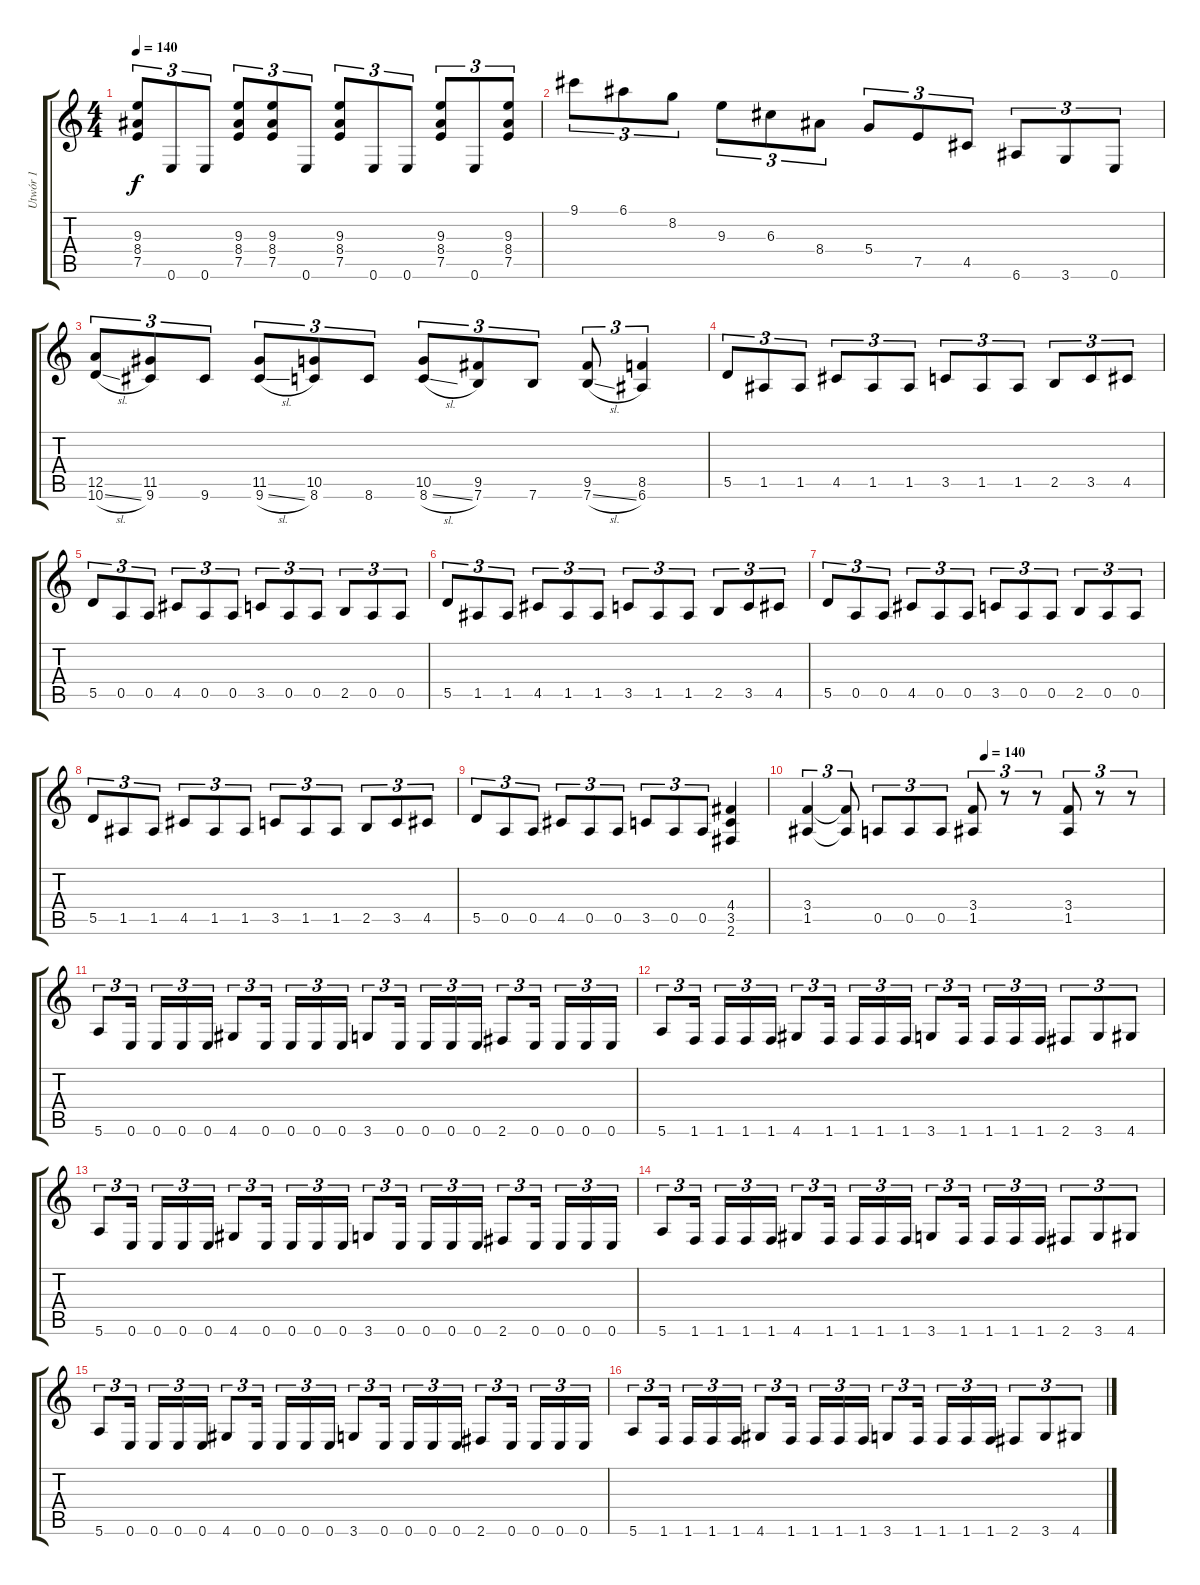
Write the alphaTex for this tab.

\track ("Utwór 1" "Utwór 1") {instrument distortionguitar}
\staff {score tabs}
\tuning (E4 B3 G3 D3 A2 E2) {hide}
\ts (4 4)
\tempo 140
\clef g2
\ks c
(9.3 8.4 7.5).8{tu (3 2) dy f} 0.6.8{tu (3 2)} 0.6.8{tu (3 2)} (9.3 8.4 7.5).8{tu (3 2)} (9.3 8.4 7.5).8{tu (3 2)} 0.6.8{tu (3 2)} (9.3 8.4 7.5).8{tu (3 2)} 0.6.8{tu (3 2)} 0.6.8{tu (3 2)} (9.3 8.4 7.5).8{tu (3 2)} 0.6.8{tu (3 2)} (9.3 8.4 7.5).8{tu (3 2)} |
9.1.8{tu (3 2)} 6.1.8{tu (3 2)} 8.2.8{tu (3 2)} 9.3.8{tu (3 2)} 6.3.8{tu (3 2)} 8.4.8{tu (3 2)} 5.4.8{tu (3 2)} 7.5.8{tu (3 2)} 4.5.8{tu (3 2)} 6.6.8{tu (3 2)} 3.6.8{tu (3 2)} 0.6.8{tu (3 2)} |
(12.5 10.6{sl}).8{tu (3 2)} (11.5 9.6).8{tu (3 2)} 9.6.8{tu (3 2)} (11.5 9.6{sl}).8{tu (3 2)} (10.5 8.6).8{tu (3 2)} 8.6.8{tu (3 2)} (10.5 8.6{sl}).8{tu (3 2)} (9.5 7.6).8{tu (3 2)} 7.6.8{tu (3 2)} (9.5 7.6{sl}).8{tu (3 2)} (8.5 6.6).4{tu (3 2)} |
5.5.8{tu (3 2)} 1.5.8{tu (3 2)} 1.5.8{tu (3 2)} 4.5.8{tu (3 2)} 1.5.8{tu (3 2)} 1.5.8{tu (3 2)} 3.5.8{tu (3 2)} 1.5.8{tu (3 2)} 1.5.8{tu (3 2)} 2.5.8{tu (3 2)} 3.5.8{tu (3 2)} 4.5.8{tu (3 2)} |
5.5.8{tu (3 2)} 0.5.8{tu (3 2)} 0.5.8{tu (3 2)} 4.5.8{tu (3 2)} 0.5.8{tu (3 2)} 0.5.8{tu (3 2)} 3.5.8{tu (3 2)} 0.5.8{tu (3 2)} 0.5.8{tu (3 2)} 2.5.8{tu (3 2)} 0.5.8{tu (3 2)} 0.5.8{tu (3 2)} |
5.5.8{tu (3 2)} 1.5.8{tu (3 2)} 1.5.8{tu (3 2)} 4.5.8{tu (3 2)} 1.5.8{tu (3 2)} 1.5.8{tu (3 2)} 3.5.8{tu (3 2)} 1.5.8{tu (3 2)} 1.5.8{tu (3 2)} 2.5.8{tu (3 2)} 3.5.8{tu (3 2)} 4.5.8{tu (3 2)} |
5.5.8{tu (3 2)} 0.5.8{tu (3 2)} 0.5.8{tu (3 2)} 4.5.8{tu (3 2)} 0.5.8{tu (3 2)} 0.5.8{tu (3 2)} 3.5.8{tu (3 2)} 0.5.8{tu (3 2)} 0.5.8{tu (3 2)} 2.5.8{tu (3 2)} 0.5.8{tu (3 2)} 0.5.8{tu (3 2)} |
5.5.8{tu (3 2)} 1.5.8{tu (3 2)} 1.5.8{tu (3 2)} 4.5.8{tu (3 2)} 1.5.8{tu (3 2)} 1.5.8{tu (3 2)} 3.5.8{tu (3 2)} 1.5.8{tu (3 2)} 1.5.8{tu (3 2)} 2.5.8{tu (3 2)} 3.5.8{tu (3 2)} 4.5.8{tu (3 2)} |
5.5.8{tu (3 2)} 0.5.8{tu (3 2)} 0.5.8{tu (3 2)} 4.5.8{tu (3 2)} 0.5.8{tu (3 2)} 0.5.8{tu (3 2)} 3.5.8{tu (3 2)} 0.5.8{tu (3 2)} 0.5.8{tu (3 2)} (4.4 3.5 2.6).4 |
\tempo (140 0.5)
(3.4 1.5).4{tu (3 2)} (3.4{t} 1.5{t}).8{tu (3 2)} 0.5.8{tu (3 2)} 0.5.8{tu (3 2)} 0.5.8{tu (3 2)} (3.4 1.5).8{tu (3 2)} r.8{tu (3 2)} r.8{tu (3 2)} (3.4 1.5).8{tu (3 2)} r.8{tu (3 2)} r.8{tu (3 2)} |
5.6.8{tu (3 2)} 0.6.16{tu (3 2) beam splitsecondary} 0.6.16{tu (3 2)} 0.6.16{tu (3 2)} 0.6.16{tu (3 2)} 4.6.8{tu (3 2)} 0.6.16{tu (3 2) beam splitsecondary} 0.6.16{tu (3 2)} 0.6.16{tu (3 2)} 0.6.16{tu (3 2)} 3.6.8{tu (3 2)} 0.6.16{tu (3 2) beam splitsecondary} 0.6.16{tu (3 2)} 0.6.16{tu (3 2)} 0.6.16{tu (3 2)} 2.6.8{tu (3 2)} 0.6.16{tu (3 2) beam splitsecondary} 0.6.16{tu (3 2)} 0.6.16{tu (3 2)} 0.6.16{tu (3 2)} |
5.6.8{tu (3 2)} 1.6.16{tu (3 2) beam splitsecondary} 1.6.16{tu (3 2)} 1.6.16{tu (3 2)} 1.6.16{tu (3 2)} 4.6.8{tu (3 2)} 1.6.16{tu (3 2) beam splitsecondary} 1.6.16{tu (3 2)} 1.6.16{tu (3 2)} 1.6.16{tu (3 2)} 3.6.8{tu (3 2)} 1.6.16{tu (3 2) beam splitsecondary} 1.6.16{tu (3 2)} 1.6.16{tu (3 2)} 1.6.16{tu (3 2)} 2.6.8{tu (3 2)} 3.6.8{tu (3 2)} 4.6.8{tu (3 2)} |
5.6.8{tu (3 2)} 0.6.16{tu (3 2) beam splitsecondary} 0.6.16{tu (3 2)} 0.6.16{tu (3 2)} 0.6.16{tu (3 2)} 4.6.8{tu (3 2)} 0.6.16{tu (3 2) beam splitsecondary} 0.6.16{tu (3 2)} 0.6.16{tu (3 2)} 0.6.16{tu (3 2)} 3.6.8{tu (3 2)} 0.6.16{tu (3 2) beam splitsecondary} 0.6.16{tu (3 2)} 0.6.16{tu (3 2)} 0.6.16{tu (3 2)} 2.6.8{tu (3 2)} 0.6.16{tu (3 2) beam splitsecondary} 0.6.16{tu (3 2)} 0.6.16{tu (3 2)} 0.6.16{tu (3 2)} |
5.6.8{tu (3 2)} 1.6.16{tu (3 2) beam splitsecondary} 1.6.16{tu (3 2)} 1.6.16{tu (3 2)} 1.6.16{tu (3 2)} 4.6.8{tu (3 2)} 1.6.16{tu (3 2) beam splitsecondary} 1.6.16{tu (3 2)} 1.6.16{tu (3 2)} 1.6.16{tu (3 2)} 3.6.8{tu (3 2)} 1.6.16{tu (3 2) beam splitsecondary} 1.6.16{tu (3 2)} 1.6.16{tu (3 2)} 1.6.16{tu (3 2)} 2.6.8{tu (3 2)} 3.6.8{tu (3 2)} 4.6.8{tu (3 2)} |
5.6.8{tu (3 2)} 0.6.16{tu (3 2) beam splitsecondary} 0.6.16{tu (3 2)} 0.6.16{tu (3 2)} 0.6.16{tu (3 2)} 4.6.8{tu (3 2)} 0.6.16{tu (3 2) beam splitsecondary} 0.6.16{tu (3 2)} 0.6.16{tu (3 2)} 0.6.16{tu (3 2)} 3.6.8{tu (3 2)} 0.6.16{tu (3 2) beam splitsecondary} 0.6.16{tu (3 2)} 0.6.16{tu (3 2)} 0.6.16{tu (3 2)} 2.6.8{tu (3 2)} 0.6.16{tu (3 2) beam splitsecondary} 0.6.16{tu (3 2)} 0.6.16{tu (3 2)} 0.6.16{tu (3 2)} |
5.6.8{tu (3 2)} 1.6.16{tu (3 2) beam splitsecondary} 1.6.16{tu (3 2)} 1.6.16{tu (3 2)} 1.6.16{tu (3 2)} 4.6.8{tu (3 2)} 1.6.16{tu (3 2) beam splitsecondary} 1.6.16{tu (3 2)} 1.6.16{tu (3 2)} 1.6.16{tu (3 2)} 3.6.8{tu (3 2)} 1.6.16{tu (3 2) beam splitsecondary} 1.6.16{tu (3 2)} 1.6.16{tu (3 2)} 1.6.16{tu (3 2)} 2.6.8{tu (3 2)} 3.6.8{tu (3 2)} 4.6.8{tu (3 2)}
